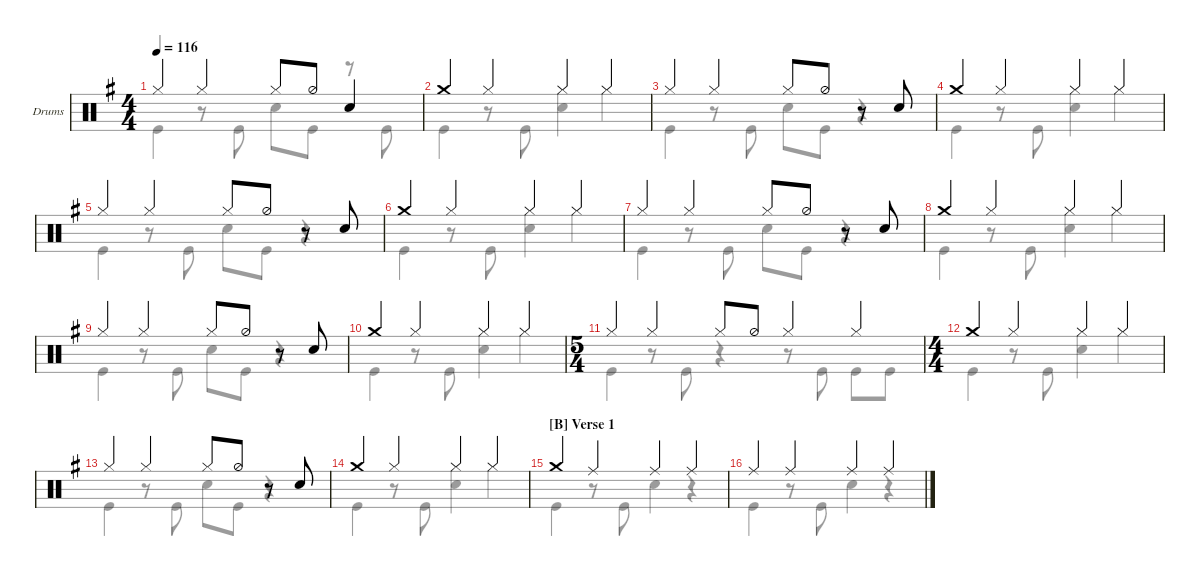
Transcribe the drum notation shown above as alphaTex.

\defaultSystemsLayout 4
\hideDynamics
\bracketExtendMode groupsimilarinstruments
\multiBarRest
\firstSystemTrackNameOrientation horizontal
\otherSystemsTrackNameOrientation horizontal
\track ("Drumkit" "Drums") {multiBarRest instrument percussion}
\staff {score}
\articulation defaults
\voice
\ts (4 4)
\tempo 116
\clef neutral
\ks g "Hi-Hat (closed)".4{dy mf} "Hi-Hat (closed)".4 "Hi-Hat (closed)".8 "Hi-Hat (half)".8 "Snare (hit) 2".4
|
"Crash medium (hit)".4 "Hi-Hat (closed)".4 "Hi-Hat (closed)".4 "Hi-Hat (closed)".4 |
"Hi-Hat (closed)".4 "Hi-Hat (closed)".4 "Hi-Hat (closed)".8 "Hi-Hat (half)".8 r.8 "Snare (hit) 2".8 |
"Crash medium (hit)".4 "Hi-Hat (closed)".4 "Hi-Hat (closed)".4 "Hi-Hat (closed)".4 |
"Hi-Hat (closed)".4 "Hi-Hat (closed)".4 "Hi-Hat (closed)".8 "Hi-Hat (half)".8 r.8 "Snare (hit) 2".8 |
"Crash medium (hit)".4 "Hi-Hat (closed)".4 "Hi-Hat (closed)".4 "Hi-Hat (closed)".4 |
"Hi-Hat (closed)".4 "Hi-Hat (closed)".4 "Hi-Hat (closed)".8 "Hi-Hat (half)".8 r.8 "Snare (hit) 2".8 |
"Crash medium (hit)".4 "Hi-Hat (closed)".4 "Hi-Hat (closed)".4 "Hi-Hat (closed)".4 |
"Hi-Hat (closed)".4 "Hi-Hat (closed)".4 "Hi-Hat (closed)".8 "Hi-Hat (half)".8 r.8 "Snare (hit) 2".8 |
"Crash medium (hit)".4 "Hi-Hat (closed)".4 "Hi-Hat (closed)".4 "Hi-Hat (closed)".4 |
\ts (5 4)
"Hi-Hat (closed)".4 "Hi-Hat (closed)".4 "Hi-Hat (closed)".8 "Hi-Hat (half)".8 "Hi-Hat (closed)".4 "Hi-Hat (closed)".4 |
\ts (4 4)
"Crash medium (hit)".4 "Hi-Hat (closed)".4 "Hi-Hat (closed)".4 "Hi-Hat (closed)".4 |
"Hi-Hat (closed)".4 "Hi-Hat (closed)".4 "Hi-Hat (closed)".8 "Hi-Hat (half)".8 r.8 "Snare (hit) 2".8 |
"Crash medium (hit)".4 "Hi-Hat (closed)".4 "Hi-Hat (closed)".4 "Hi-Hat (closed)".4 |
\section ("B" "Verse 1")
"Crash medium (hit)".4 "Ride (middle)".4 "Ride (middle)".4 "Ride (middle)".4 |
"Ride (middle)".4 "Ride (middle)".4 "Ride (middle)".4 "Ride (middle)".4
\voice
\clef neutral
\ottava regular
\simile none
\ks g "Kick (hit)".4{dy mf}
r.8 "Kick (hit)".8 "Snare (hit) 2".8 "Kick (hit)".8 r.8 "Kick (hit)".8 |
"Kick (hit)".4 r.8 "Kick (hit)".8 ("Hi-Hat (closed)" "Snare (hit) 2").4 "Hi-Hat (closed)".4 |
"Kick (hit)".4 r.8 "Kick (hit)".8 "Snare (hit) 2".8 "Kick (hit)".8 r.4 |
"Kick (hit)".4 r.8 "Kick (hit)".8 ("Hi-Hat (closed)" "Snare (hit) 2").4 "Hi-Hat (closed)".4 |
"Kick (hit)".4 r.8 "Kick (hit)".8 "Snare (hit) 2".8 "Kick (hit)".8 r.4 |
"Kick (hit)".4 r.8 "Kick (hit)".8 ("Hi-Hat (closed)" "Snare (hit) 2").4 "Hi-Hat (closed)".4 |
"Kick (hit)".4 r.8 "Kick (hit)".8 "Snare (hit) 2".8 "Kick (hit)".8 r.4 |
"Kick (hit)".4 r.8 "Kick (hit)".8 ("Hi-Hat (closed)" "Snare (hit) 2").4 "Hi-Hat (closed)".4 |
"Kick (hit)".4 r.8 "Kick (hit)".8 "Snare (hit) 2".8 "Kick (hit)".8 r.4 |
"Kick (hit)".4 r.8 "Kick (hit)".8 ("Hi-Hat (closed)" "Snare (hit) 2").4 "Hi-Hat (closed)".4 |
"Kick (hit)".4 r.8 "Kick (hit)".8 r.4 r.8 "Kick (hit)".8 "Kick (hit)".8 "Kick (hit)".8 |
"Kick (hit)".4 r.8 "Kick (hit)".8 ("Hi-Hat (closed)" "Snare (hit) 2").4 "Hi-Hat (closed)".4 |
"Kick (hit)".4 r.8 "Kick (hit)".8 "Snare (hit) 2".8 "Kick (hit)".8 r.4 |
"Kick (hit)".4 r.8 "Kick (hit)".8 ("Hi-Hat (closed)" "Snare (hit) 2").4 "Hi-Hat (closed)".4 |
"Kick (hit)".4 r.8 "Kick (hit)".8 "Snare (hit) 2".4 r.4 |
"Kick (hit)".4 r.8 "Kick (hit)".8 "Snare (hit) 2".4 r.4
